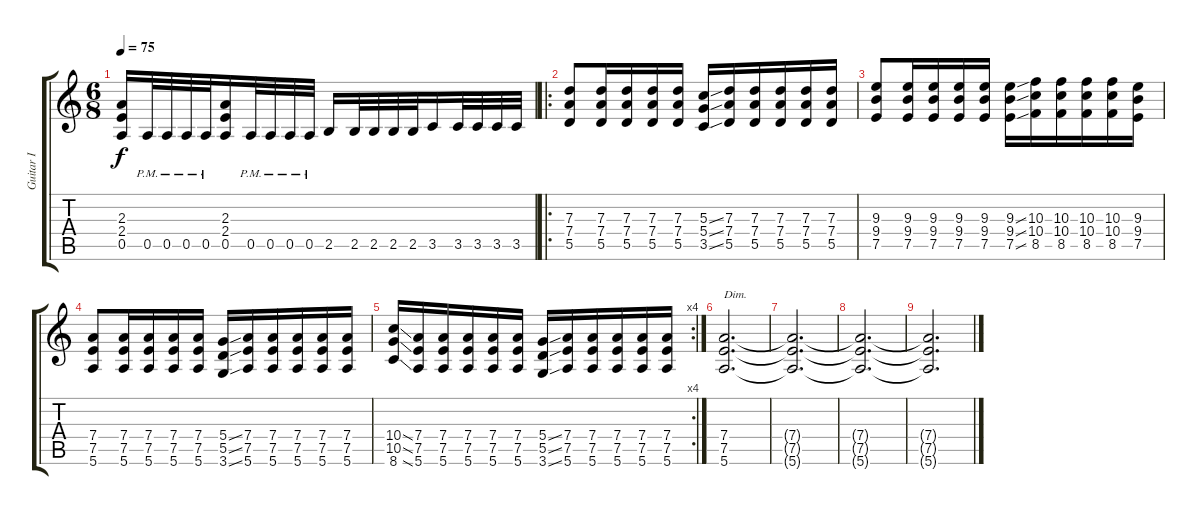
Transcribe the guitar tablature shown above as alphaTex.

\track ("Guitar I" "Guitar I") {instrument distortionguitar}
\staff {score tabs}
\tuning (E4 B3 G3 D3 A2 E2) {hide}
\ts (6 8)
\tempo 75
\clef g2
\ks c
(2.3 2.4 0.5).16{dy f} 0.5{pm}.32 0.5{pm}.32 0.5{pm}.32 0.5{pm}.32 (2.3 2.4 0.5).16 0.5{pm}.32 0.5{pm}.32 0.5{pm}.32 0.5{pm}.32 2.5.16 2.5.32 2.5.32 2.5.32 2.5.32 3.5.16 3.5.32 3.5.32 3.5.32 3.5.32 |
\ro
(7.3 7.4 5.5).8 (7.3 7.4 5.5).16 (7.3 7.4 5.5).16 (7.3 7.4 5.5).16 (7.3 7.4 5.5).16 (5.3{ss} 5.4{ss} 3.5{ss}).16 (7.3 7.4 5.5).16 (7.3 7.4 5.5).16 (7.3 7.4 5.5).16 (7.3 7.4 5.5).16 (7.3 7.4 5.5).16 |
(9.3 9.4 7.5).8 (9.3 9.4 7.5).16 (9.3 9.4 7.5).16 (9.3 9.4 7.5).16 (9.3 9.4 7.5).16 (9.3{ss} 9.4{ss} 7.5{ss}).16 (10.3 10.4 8.5).16 (10.3 10.4 8.5).16 (10.3 10.4 8.5).16 (10.3 10.4 8.5).16 (9.3 9.4 7.5).16 |
(7.4 7.5 5.6).8 (7.4 7.5 5.6).16 (7.4 7.5 5.6).16 (7.4 7.5 5.6).16 (7.4 7.5 5.6).16 (5.4{ss} 5.5{ss} 3.6{ss}).16 (7.4 7.5 5.6).16 (7.4 7.5 5.6).16 (7.4 7.5 5.6).16 (7.4 7.5 5.6).16 (7.4 7.5 5.6).16 |
\rc 4
(10.4{ss} 10.5{ss} 8.6{ss}).16 (7.4 7.5 5.6).16 (7.4 7.5 5.6).16 (7.4 7.5 5.6).16 (7.4 7.5 5.6).16 (7.4 7.5 5.6).16 (5.4{ss} 5.5{ss} 3.6{ss}).16 (7.4 7.5 5.6).16 (7.4 7.5 5.6).16 (7.4 7.5 5.6).16 (7.4 7.5 5.6).16 (7.4 7.5 5.6).16 |
(7.4 7.5 5.6).2{d txt "Dim." volume 0} |
(7.4{t} 7.5{t} 5.6{t}).2{d} |
(7.4{t} 7.5{t} 5.6{t}).2{d} |
(7.4{t} 7.5{t} 5.6{t}).2{d}
